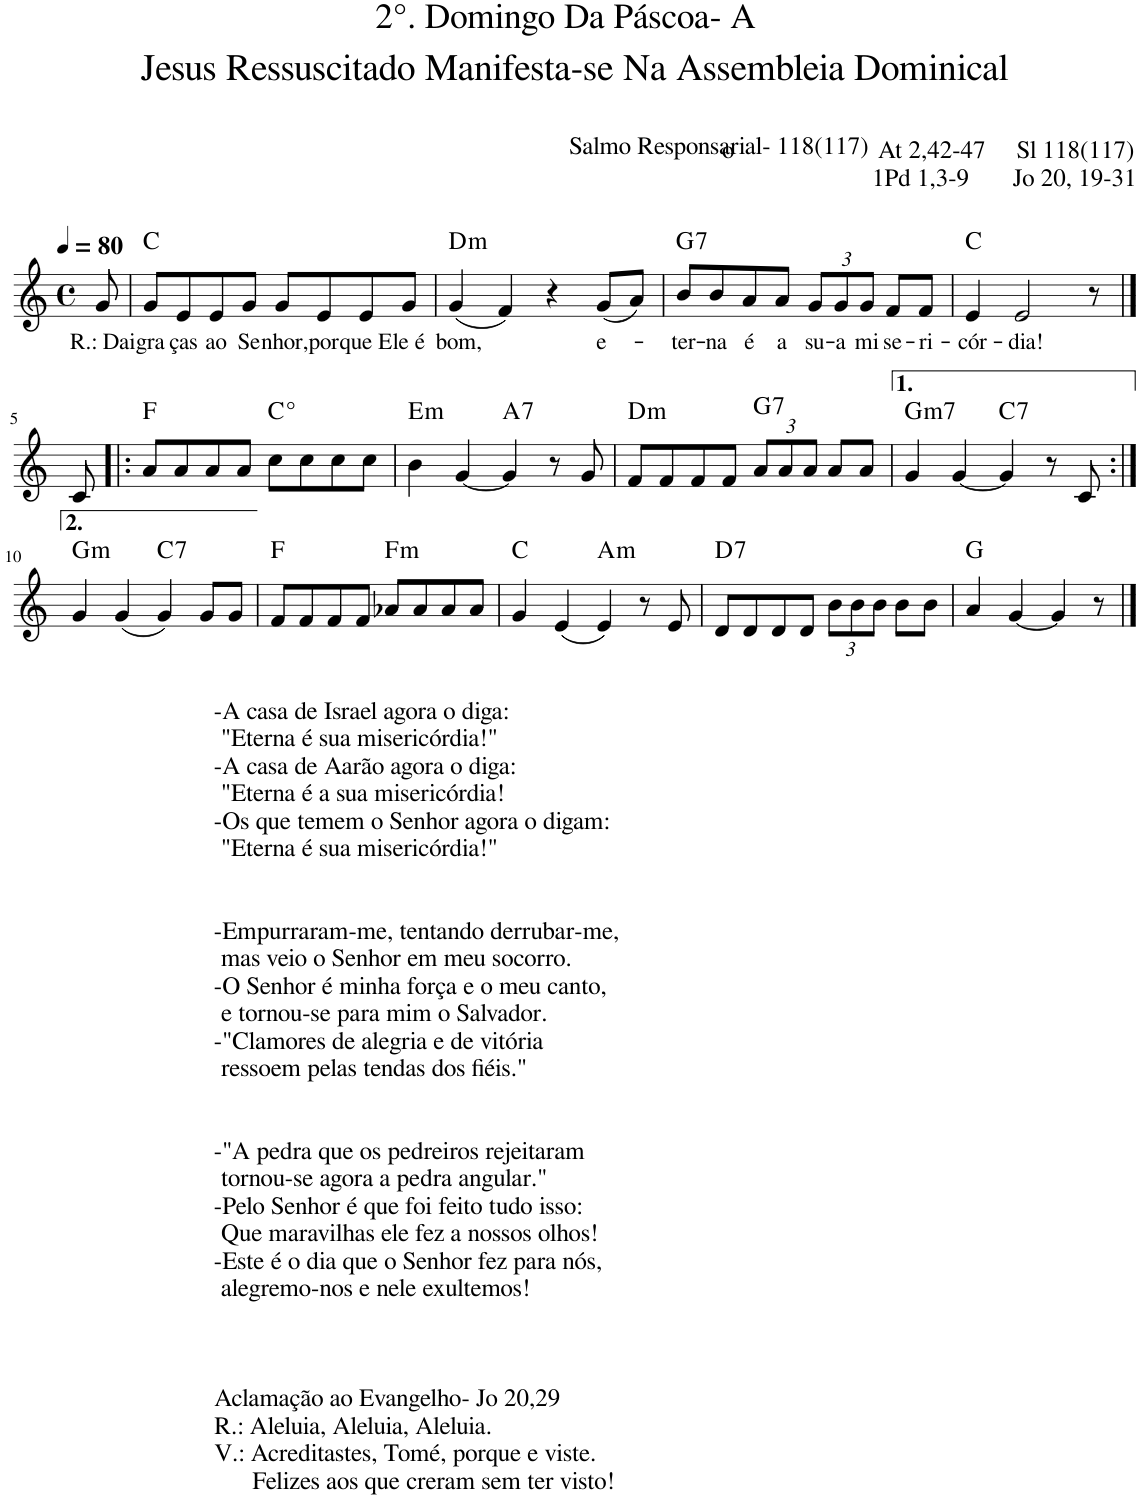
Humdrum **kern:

**kern	**text	**harte
*part1	*part1	*part1
*staff1	*staff1	*
*I"Voz	*	*
*I'Vo.	*	*
*clefG2	*	*
*k[]	*	*
*M4/4	*	*
*met(c)	*	*
*MM80	*	*
=	=	=
!	!LO:LY:b	!
8g/	R.: Dai	.
=1	=1	=1
!	!LO:LY:b	!
8g/L	gra-	C:maj
!	!LO:LY:b	!
8e/	-ças	.
!	!LO:LY:b	!
8e/	ao	.
!	!LO:LY:b	!
8g/J	Se-	.
!	!LO:LY:b	!
8g/L	-nhor,	.
!	!LO:LY:b	!
8e/	por	.
!	!LO:LY:b	!
8e/	que E-	.
!	!LO:LY:b	!
8g/J	-le é	.
=2	=2	=2
!	!LO:LY:b	!LO:H:kt=m
(4g/	bom,	D:min
4f/)	.	.
4r	.	.
!	!LO:LY:b	!
(8g/L	e-	.
8a/J)	.	.
=3	=3	=3
!	!LO:LY:b	!LO:H:kt=7
8b/L	-ter-	G:7
!	!LO:LY:b	!
8b/	-na	.
!	!LO:LY:b	!
8a/	é	.
!	!LO:LY:b	!
8a/J	a	.
*Xbrackettup	*	*
!	!LO:LY:b	!
12g/L	su-	.
!	!LO:LY:b	!
12g/	-a	.
!	!LO:LY:b	!
12g/J	mi-	.
!	!LO:LY:b	!
8f/L	-se-	.
!	!LO:LY:b	!
8f/J	-ri-	.
=4	=4	=4
!	!LO:LY:b	!
4e/	-cór-	C:maj
!	!LO:LY:b	!
2e/	-dia!	.
8r	.	.
!!LO:LB:g=z
==5	==5	==5
8c/	.	.
=6!|:	=6!|:	=6!|:
8a/L	.	F:maj
8a/	.	.
8a/	.	.
8a/J	.	.
!	!	!LO:H:kt=°
8cc\L	.	.
8cc\	.	.
8cc\	.	.
8cc\J	.	.
=7	=7	=7
!	!	!LO:H:kt=m
4b\	.	E:min
[4g/	.	.
!	!	!LO:H:kt=7
4g/]	.	A:7
8r	.	.
8g/	.	.
=8	=8	=8
!	!	!LO:H:kt=m
8f/L	.	D:min
8f/	.	.
8f/	.	.
8f/J	.	.
!	!	!LO:H:kt=7
12a/L	.	G:7
12a/	.	.
12a/J	.	.
8a/L	.	.
8a/J	.	.
=9	=9	=9
!	!	!LO:H:kt=m7
4g/	.	G:min7
[4g/	.	.
!	!	!LO:H:kt=7
4g/]	.	C:7
8r	.	.
8c/	.	.
!!LO:LB:g=z
=10:|!	=10:|!	=10:|!
!LO:TX:b:t=-A casa de Israel agora o diga&colon;	!	!
!LO:TX:b:t="Eterna é sua misericórdia!"	!	!
!LO:TX:b:t=-A casa de Aarão agora o diga&colon;	!	!
!LO:TX:b:t="Eterna é a sua misericórdia!	!	!
!LO:TX:b:t=-Os que temem o Senhor agora o digam&colon;	!	!
!LO:TX:b:t="Eterna é sua misericórdia!"	!	!
!LO:TX:b:t=-Empurraram-me, tentando derrubar-me,	!	!
!LO:TX:b:t=mas veio o Senhor em meu socorro.	!	!
!LO:TX:b:t=-O Senhor é minha força e o meu canto,	!	!
!LO:TX:b:t=e tornou-se para mim o Salvador.	!	!
!LO:TX:b:t=-"Clamores de alegria e de vitória	!	!
!LO:TX:b:t=ressoem pelas tendas dos fiéis."	!	!
!LO:TX:b:t=-"A pedra que os pedreiros rejeitaram	!	!
!LO:TX:b:t=tornou-se agora a pedra angular."	!	!
!LO:TX:b:t=-Pelo Senhor é que foi feito tudo isso&colon;	!	!
!LO:TX:b:t=Que maravilhas ele fez a nossos olhos!	!	!
!LO:TX:b:t=-Este é o dia que o Senhor fez para nós,	!	!
!LO:TX:b:t=alegremo-nos e nele exultemos!	!	!
!LO:TX:b:t=Aclamação ao Evangelho- Jo 20,29	!	!
!LO:TX:b:t=R.&colon; Aleluia, Aleluia, Aleluia.	!	!
!LO:TX:b:t=V.&colon; Acreditastes, Tomé, porque e viste.	!	!
!LO:TX:b:t=Felizes aos que creram sem ter visto!	!	!
!	!	!LO:H:kt=m
4g/	.	G:min
(4g/	.	.
!	!	!LO:H:kt=7
4g/)	.	C:7
8g/L	.	.
8g/J	.	.
=11	=11	=11
8f/L	.	F:maj
8f/	.	.
8f/	.	.
8f/J	.	.
!	!	!LO:H:kt=m
8a-X/L	.	F:min
8a-/	.	.
8a-/	.	.
8a-/J	.	.
=12	=12	=12
4g/	.	C:maj
(4e/	.	.
!	!	!LO:H:kt=m
4e/)	.	A:min
8r	.	.
8e/	.	.
=13	=13	=13
!	!	!LO:H:kt=7
8d/L	.	D:7
8d/	.	.
8d/	.	.
8d/J	.	.
12b\L	.	.
12b\	.	.
12b\J	.	.
8b\L	.	.
8b\J	.	.
=14	=14	=14
4a/	.	G:maj
[4g/	.	.
4g/]	.	.
8r	.	.
==	==	==
*-	*-	*-
